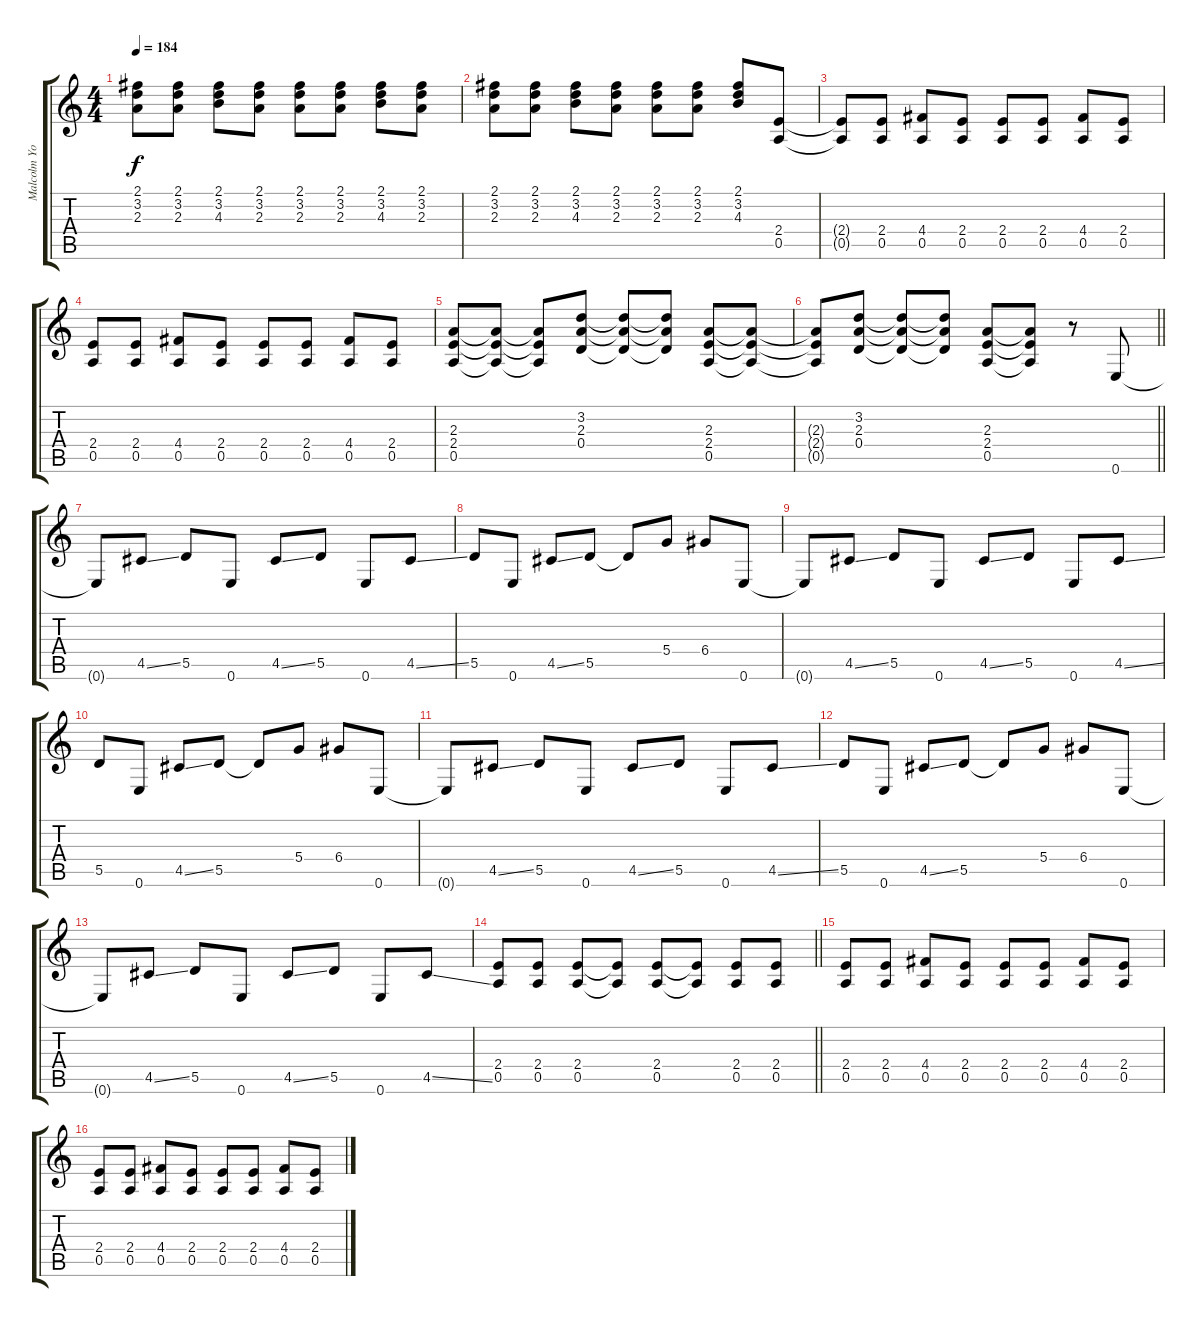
\track ("Malcolm Young" "Malcolm Yo") {instrument overdrivenguitar}
\staff {score tabs}
\tuning (E4 B3 G3 D3 A2 E2) {hide}
\ts (4 4)
\tempo 184
\clef g2
\ks c
(2.1 3.2 2.3).8{dy f} (2.1 3.2 2.3).8 (2.1 3.2 4.3).8 (2.1 3.2 2.3).8 (2.1 3.2 2.3).8 (2.1 3.2 2.3).8 (2.1 3.2 4.3).8 (2.1 3.2 2.3).8 |
(2.1 3.2 2.3).8 (2.1 3.2 2.3).8 (2.1 3.2 4.3).8 (2.1 3.2 2.3).8 (2.1 3.2 2.3).8 (2.1 3.2 2.3).8 (2.1 3.2 4.3).8 (2.4 0.5).8 |
(2.4{t} 0.5{t}).8 (2.4 0.5).8 (4.4 0.5).8 (2.4 0.5).8 (2.4 0.5).8 (2.4 0.5).8 (4.4 0.5).8 (2.4 0.5).8 |
(2.4 0.5).8 (2.4 0.5).8 (4.4 0.5).8 (2.4 0.5).8 (2.4 0.5).8 (2.4 0.5).8 (4.4 0.5).8 (2.4 0.5).8 |
(2.3 2.4 0.5).8 (2.3{t} 2.4{t} 0.5{t}).8 (2.3{t} 2.4{t} 0.5{t}).8 (3.2 2.3 0.4).8 (3.2{t} 2.3{t} 0.4{t}).8 (3.2{t} 2.3{t} 0.4{t}).8 (2.3 2.4 0.5).8 (2.3{t} 2.4{t} 0.5{t}).8 |
\barLineRight lightlight
(2.3{t} 2.4{t} 0.5{t}).8 (3.2 2.3 0.4).8 (3.2{t} 2.3{t} 0.4{t}).8 (3.2{t} 2.3{t} 0.4{t}).8 (2.3 2.4 0.5).8 (2.3{t} 2.4{t} 0.5{t}).8 r.8 0.6.8 |
0.6{t}.8 4.5{ss}.8 5.5.8 0.6.8 4.5{ss}.8 5.5.8 0.6.8 4.5{ss}.8 |
5.5.8 0.6.8 4.5{ss}.8 5.5.8 5.5{t}.8 5.4.8 6.4.8 0.6.8 |
0.6{t}.8 4.5{ss}.8 5.5.8 0.6.8 4.5{ss}.8 5.5.8 0.6.8 4.5{ss}.8 |
5.5.8 0.6.8 4.5{ss}.8 5.5.8 5.5{t}.8 5.4.8 6.4.8 0.6.8 |
0.6{t}.8 4.5{ss}.8 5.5.8 0.6.8 4.5{ss}.8 5.5.8 0.6.8 4.5{ss}.8 |
5.5.8 0.6.8 4.5{ss}.8 5.5.8 5.5{t}.8 5.4.8 6.4.8 0.6.8 |
0.6{t}.8 4.5{ss}.8 5.5.8 0.6.8 4.5{ss}.8 5.5.8 0.6.8 4.5{ss}.8 |
\barLineRight lightlight
(2.4 0.5).8 (2.4 0.5).8 (2.4 0.5).8 (2.4{t} 0.5{t}).8 (2.4 0.5).8 (2.4{t} 0.5{t}).8 (2.4 0.5).8 (2.4 0.5).8 |
(2.4 0.5).8 (2.4 0.5).8 (4.4 0.5).8 (2.4 0.5).8 (2.4 0.5).8 (2.4 0.5).8 (4.4 0.5).8 (2.4 0.5).8 |
(2.4 0.5).8 (2.4 0.5).8 (4.4 0.5).8 (2.4 0.5).8 (2.4 0.5).8 (2.4 0.5).8 (4.4 0.5).8 (2.4 0.5).8
